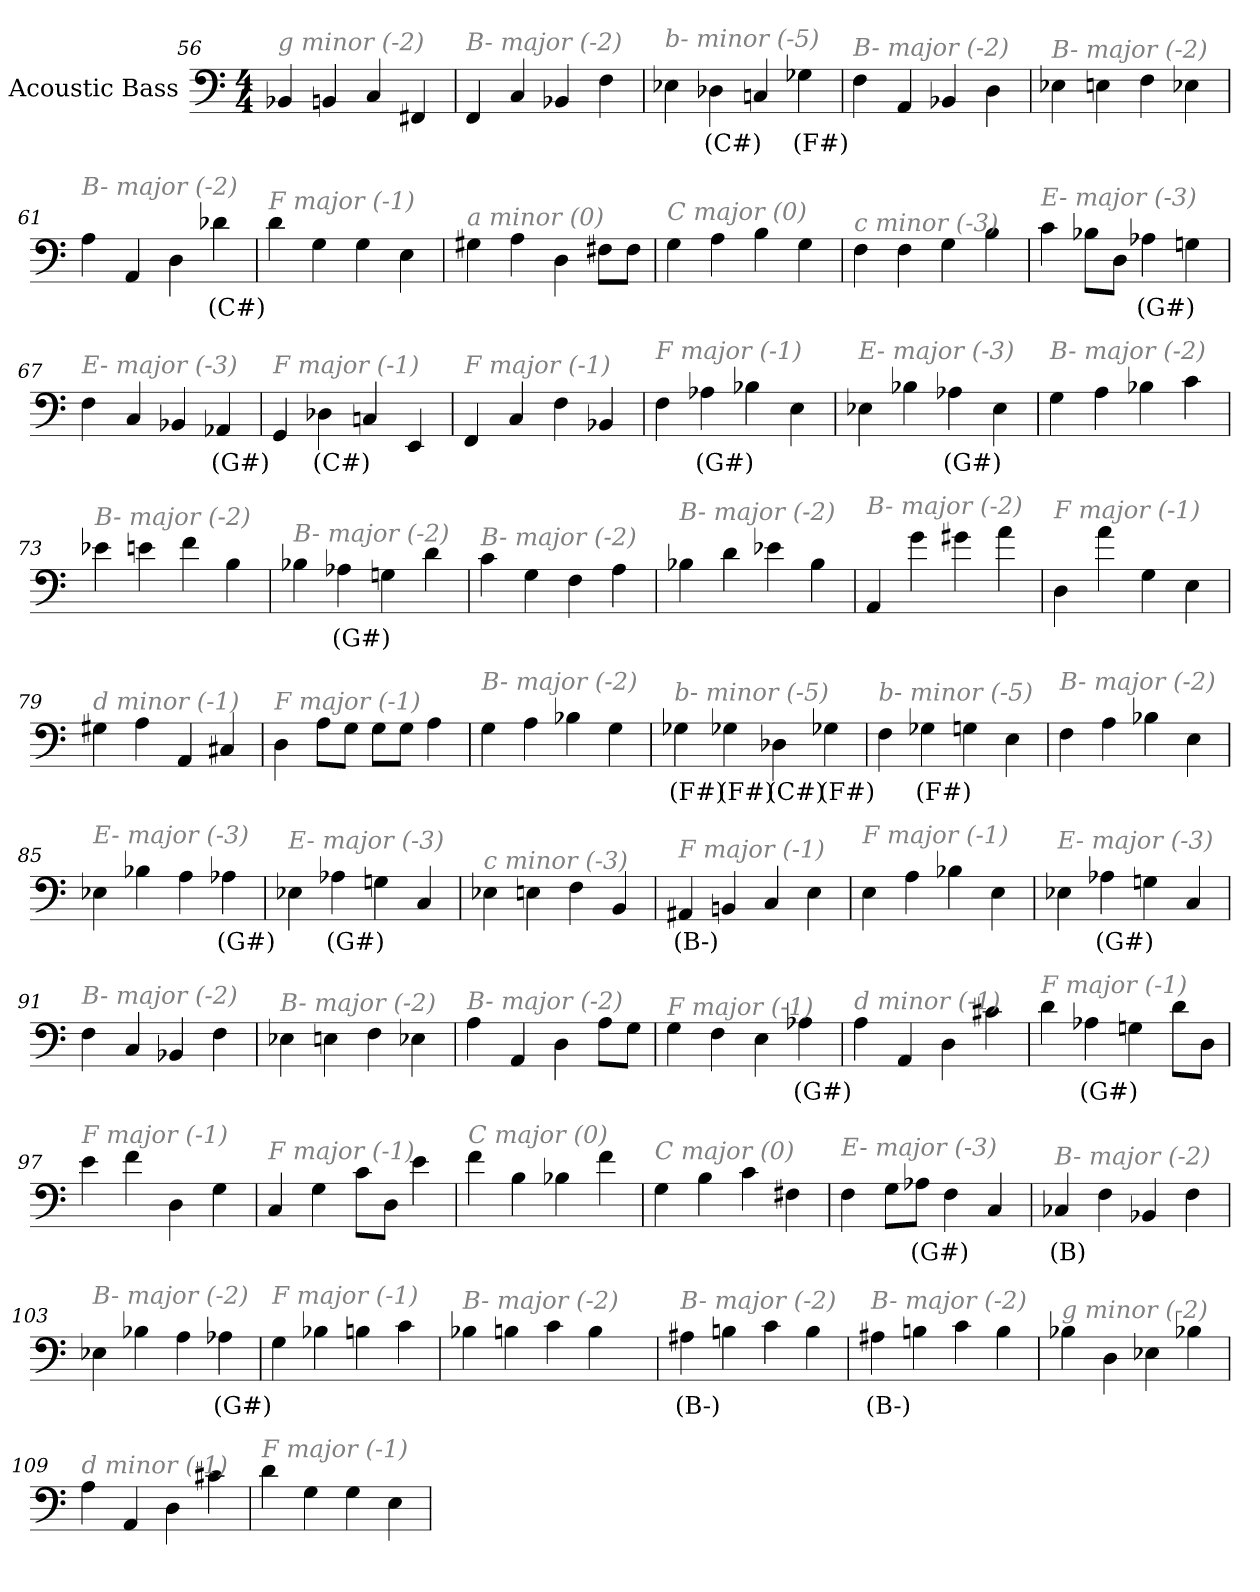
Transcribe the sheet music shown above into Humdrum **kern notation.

**kern	**text
*part1	*part1
*staff1	*staff1
*I"Acoustic Bass	*
*clefF4	*
*ITrd7c12	*
*k[]	*
*C:	*
*M4/4	*
=56	=56
!LO:TX:i:color=#808080:t=g minor (-2)	!
4BBB-X	.
4BBBn	.
4CC	.
4FFF#X	.
=57	=57
!LO:TX:i:color=#808080:t=B- major (-2)	!
4FFF	.
4CC	.
4BBB-X	.
4FF	.
=58	=58
!LO:TX:i:color=#808080:t=b- minor (-5)	!
4EE-X	.
4DD-Xi	(C#)
4CCn	.
4GG-Xi	(F#)
=59	=59
!LO:TX:i:color=#808080:t=B- major (-2)	!
4FF	.
4AAA	.
4BBB-X	.
4DD	.
=60	=60
!LO:TX:i:color=#808080:t=B- major (-2)	!
4EE-X	.
4EEn	.
4FF	.
4EE-X	.
=61	=61
!LO:TX:i:color=#808080:t=B- major (-2)	!
4AA	.
4AAA	.
4DD	.
4D-Xi	(C#)
=62	=62
!LO:TX:i:color=#808080:t=F major (-1)	!
4D	.
4GG	.
4GG	.
4EE	.
=63	=63
!LO:TX:i:color=#808080:t=a minor (0)	!
4GG#X	.
4AA	.
4DD	.
8FF#XL	.
8FF#J	.
=64	=64
!LO:TX:i:color=#808080:t=C major (0)	!
4GG	.
4AA	.
4BB	.
4GG	.
=65	=65
!LO:TX:i:color=#808080:t=c minor (-3)	!
4FF	.
4FF	.
4GG	.
4BB	.
=66	=66
!LO:TX:i:color=#808080:t=E- major (-3)	!
4C	.
8BB-XL	.
8DDJ	.
4AA-Xi	(G#)
4GGn	.
=67	=67
!LO:TX:i:color=#808080:t=E- major (-3)	!
4FF	.
4CC	.
4BBB-X	.
4AAA-Xi	(G#)
=68	=68
!LO:TX:i:color=#808080:t=F major (-1)	!
4GGG	.
4DD-Xi	(C#)
4CCn	.
4EEE	.
=69	=69
!LO:TX:i:color=#808080:t=F major (-1)	!
4FFF	.
4CC	.
4FF	.
4BBB-X	.
=70	=70
!LO:TX:i:color=#808080:t=F major (-1)	!
4FF	.
4AA-Xi	(G#)
4BB-X	.
4EE	.
=71	=71
!LO:TX:i:color=#808080:t=E- major (-3)	!
4EE-X	.
4BB-X	.
4AA-Xi	(G#)
4EE-	.
=72	=72
!LO:TX:i:color=#808080:t=B- major (-2)	!
4GG	.
4AA	.
4BB-X	.
4C	.
=73	=73
!LO:TX:i:color=#808080:t=B- major (-2)	!
4E-X	.
4En	.
4F	.
4BB	.
=74	=74
!LO:TX:i:color=#808080:t=B- major (-2)	!
4BB-X	.
4AA-Xi	(G#)
4GGn	.
4D	.
=75	=75
!LO:TX:i:color=#808080:t=B- major (-2)	!
4C	.
4GG	.
4FF	.
4AA	.
=76	=76
!LO:TX:i:color=#808080:t=B- major (-2)	!
4BB-X	.
4D	.
4E-X	.
4BB-	.
=77	=77
!LO:TX:i:color=#808080:t=B- major (-2)	!
4AAA	.
4G	.
4G#X	.
4A	.
=78	=78
!LO:TX:i:color=#808080:t=F major (-1)	!
4DD	.
4A	.
4GG	.
4EE	.
=79	=79
!LO:TX:i:color=#808080:t=d minor (-1)	!
4GG#X	.
4AA	.
4AAA	.
4CC#X	.
=80	=80
!LO:TX:i:color=#808080:t=F major (-1)	!
4DD	.
8AAL	.
8GGJ	.
8GGL	.
8GGJ	.
4AA	.
=81	=81
!LO:TX:i:color=#808080:t=B- major (-2)	!
4GG	.
4AA	.
4BB-X	.
4GG	.
=82	=82
!LO:TX:i:color=#808080:t=b- minor (-5)	!
4GG-Xi	(F#)
4GG-Xi	(F#)
4DD-Xi	(C#)
4GG-Xi	(F#)
=83	=83
!LO:TX:i:color=#808080:t=b- minor (-5)	!
4FF	.
4GG-Xi	(F#)
4GG	.
4EE	.
=84	=84
!LO:TX:i:color=#808080:t=B- major (-2)	!
4FF	.
4AA	.
4BB-X	.
4EE	.
=85	=85
!LO:TX:i:color=#808080:t=E- major (-3)	!
4EE-X	.
4BB-X	.
4AA	.
4AA-Xi	(G#)
=86	=86
!LO:TX:i:color=#808080:t=E- major (-3)	!
4EE-X	.
4AA-Xi	(G#)
4GGn	.
4CC	.
=87	=87
!LO:TX:i:color=#808080:t=c minor (-3)	!
4EE-X	.
4EEn	.
4FF	.
4BBB	.
=88	=88
!LO:TX:i:color=#808080:t=F major (-1)	!
4AAA#Xj	(B-)
4BBBn	.
4CC	.
4EE	.
=89	=89
!LO:TX:i:color=#808080:t=F major (-1)	!
4EE	.
4AA	.
4BB-X	.
4EE	.
=90	=90
!LO:TX:i:color=#808080:t=E- major (-3)	!
4EE-X	.
4AA-Xi	(G#)
4GGn	.
4CC	.
=91	=91
!LO:TX:i:color=#808080:t=B- major (-2)	!
4FF	.
4CC	.
4BBB-X	.
4FF	.
=92	=92
!LO:TX:i:color=#808080:t=B- major (-2)	!
4EE-X	.
4EEn	.
4FF	.
4EE-X	.
=93	=93
!LO:TX:i:color=#808080:t=B- major (-2)	!
4AA	.
4AAA	.
4DD	.
8AAL	.
8GGJ	.
=94	=94
!LO:TX:i:color=#808080:t=F major (-1)	!
4GG	.
4FF	.
4EE	.
4AA-Xi	(G#)
=95	=95
!LO:TX:i:color=#808080:t=d minor (-1)	!
4AA	.
4AAA	.
4DD	.
4C#X	.
=96	=96
!LO:TX:i:color=#808080:t=F major (-1)	!
4D	.
4AA-Xi	(G#)
4GGn	.
8DL	.
8DDJ	.
=97	=97
!LO:TX:i:color=#808080:t=F major (-1)	!
4E	.
4F	.
4DD	.
4GG	.
=98	=98
!LO:TX:i:color=#808080:t=F major (-1)	!
4CC	.
4GG	.
8CL	.
8DDJ	.
4E	.
=99	=99
!LO:TX:i:color=#808080:t=C major (0)	!
4F	.
4BB	.
4BB-X	.
4F	.
=100	=100
!LO:TX:i:color=#808080:t=C major (0)	!
4GG	.
4BB	.
4C	.
4FF#X	.
=101	=101
!LO:TX:i:color=#808080:t=E- major (-3)	!
4FF	.
8GGL	.
8AA-XiJ	(G#)
4FF	.
4CC	.
=102	=102
!LO:TX:i:color=#808080:t=B- major (-2)	!
4CC-Xi	(B)
4FF	.
4BBB-X	.
4FF	.
=103	=103
!LO:TX:i:color=#808080:t=B- major (-2)	!
4EE-X	.
4BB-X	.
4AA	.
4AA-Xi	(G#)
=104	=104
!LO:TX:i:color=#808080:t=F major (-1)	!
4GG	.
4BB-X	.
4BBn	.
4C	.
=105	=105
!LO:TX:i:color=#808080:t=B- major (-2)	!
4BB-X	.
4BBn	.
4C	.
4BB	.
=106	=106
!LO:TX:i:color=#808080:t=B- major (-2)	!
4AA#Xj	(B-)
4BBn	.
4C	.
4BB	.
=107	=107
!LO:TX:i:color=#808080:t=B- major (-2)	!
4AA#Xj	(B-)
4BBn	.
4C	.
4BB	.
=108	=108
!LO:TX:i:color=#808080:t=g minor (-2)	!
4BB-X	.
4DD	.
4EE-X	.
4BB-X	.
=109	=109
!LO:TX:i:color=#808080:t=d minor (-1)	!
4AA	.
4AAA	.
4DD	.
4C#X	.
=110	=110
!LO:TX:i:color=#808080:t=F major (-1)	!
4D	.
4GG	.
4GG	.
4EE	.
=	=
*-	*-
